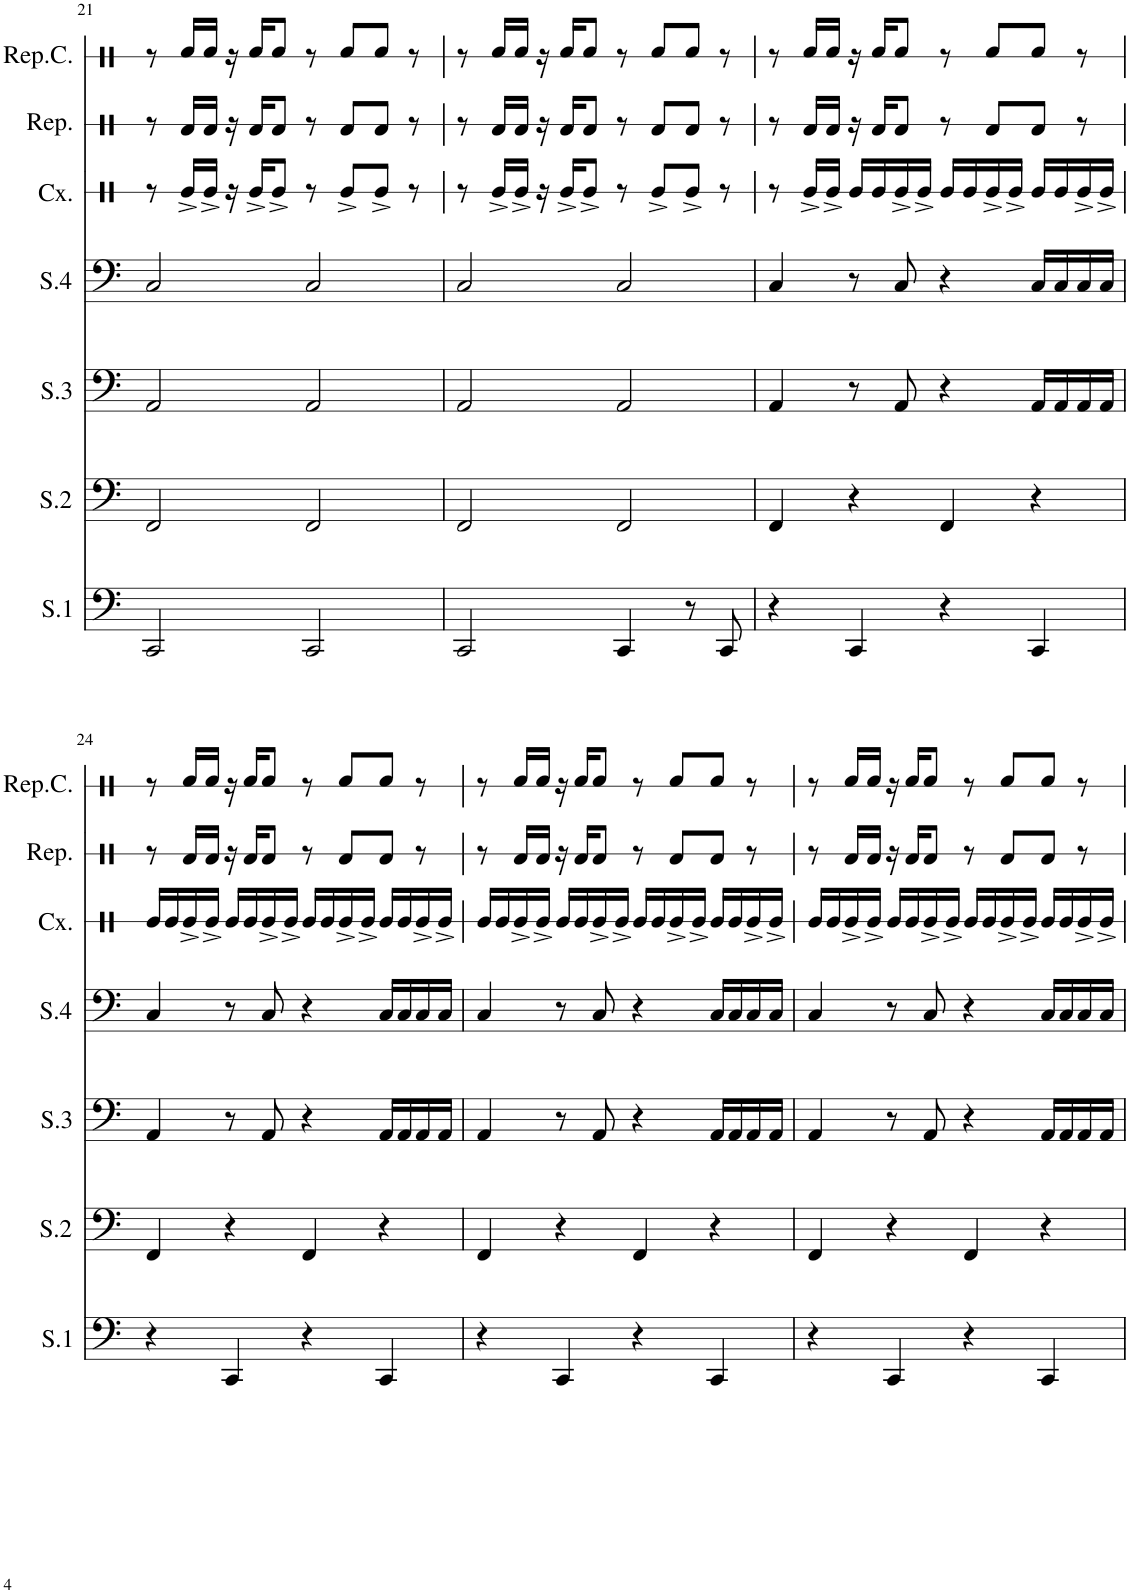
**kern	**kern	**kern	**kern	**kern	**kern	**kern
*part7	*part6	*part5	*part4	*part3	*part2	*part1
*staff7	*staff6	*staff5	*staff4	*staff3	*staff2	*staff1
*I"Surdo 1	*I"Surdo 2	*I"Surdo 3	*I"Surdo 4	*I"Caixa	*I"Repinique	*I"Repinique Central
*I'S.1	*I'S.2	*I'S.3	*I'S.4	*I'Cx.	*I'Rep.	*I'Rep.C.
!!LO:PB:g=z
*clefF4	*clefF4	*clefF4	*clefF4	*clefX	*clefX	*clefX
*k[]	*k[]	*k[]	*k[]	*k[]	*k[]	*k[]
*M4/4	*M4/4	*M4/4	*M4/4	*M4/4	*M4/4	*M4/4
=21	=21	=21	=21	=21	=21	=21
2CC/	2FF/	2AA/	2C/	8r	8r	8r
.	.	.	.	16Re^/LL	16Rd/LL	16Rf/LL
.	.	.	.	16Re^/JJ	16Rd/JJ	16Rf/JJ
.	.	.	.	16r	16r	16r
.	.	.	.	16Re^/KL	16Rd/KL	16Rf/KL
.	.	.	.	8Re^/J	8Rd/J	8Rf/J
2CC/	2FF/	2AA/	2C/	8r	8r	8r
.	.	.	.	8Re^/L	8Rd/L	8Rf/L
.	.	.	.	8Re^/J	8Rd/J	8Rf/J
.	.	.	.	8r	8r	8r
=22	=22	=22	=22	=22	=22	=22
2CC/	2FF/	2AA/	2C/	8r	8r	8r
.	.	.	.	16Re^/LL	16Rd/LL	16Rf/LL
.	.	.	.	16Re^/JJ	16Rd/JJ	16Rf/JJ
.	.	.	.	16r	16r	16r
.	.	.	.	16Re^/KL	16Rd/KL	16Rf/KL
.	.	.	.	8Re^/J	8Rd/J	8Rf/J
4CC/	2FF/	2AA/	2C/	8r	8r	8r
.	.	.	.	8Re^/L	8Rd/L	8Rf/L
8r	.	.	.	8Re^/J	8Rd/J	8Rf/J
8CC/	.	.	.	8r	8r	8r
=23	=23	=23	=23	=23	=23	=23
4r	4FF/	4AA/	4C/	8r	8r	8r
.	.	.	.	16Re^/LL	16Rd/LL	16Rf/LL
.	.	.	.	16Re^/JJ	16Rd/JJ	16Rf/JJ
4CC/	4r	8r	8r	16Re/LL	16r	16r
.	.	.	.	16Re/	16Rd/KL	16Rf/KL
.	.	8AA/	8C/	16Re^/	8Rd/J	8Rf/J
.	.	.	.	16Re^/JJ	.	.
4r	4FF/	4r	4r	16Re/LL	8r	8r
.	.	.	.	16Re/	.	.
.	.	.	.	16Re^/	8Rd/L	8Rf/L
.	.	.	.	16Re^/JJ	.	.
4CC/	4r	16AA/LL	16C/LL	16Re/LL	8Rd/J	8Rf/J
.	.	16AA/	16C/	16Re/	.	.
.	.	16AA/	16C/	16Re^/	8r	8r
.	.	16AA/JJ	16C/JJ	16Re^/JJ	.	.
!!LO:LB:g=z
=24	=24	=24	=24	=24	=24	=24
4r	4FF/	4AA/	4C/	16Re/LL	8r	8r
.	.	.	.	16Re/	.	.
.	.	.	.	16Re^/	16Rd/LL	16Rf/LL
.	.	.	.	16Re^/JJ	16Rd/JJ	16Rf/JJ
4CC/	4r	8r	8r	16Re/LL	16r	16r
.	.	.	.	16Re/	16Rd/KL	16Rf/KL
.	.	8AA/	8C/	16Re^/	8Rd/J	8Rf/J
.	.	.	.	16Re^/JJ	.	.
4r	4FF/	4r	4r	16Re/LL	8r	8r
.	.	.	.	16Re/	.	.
.	.	.	.	16Re^/	8Rd/L	8Rf/L
.	.	.	.	16Re^/JJ	.	.
4CC/	4r	16AA/LL	16C/LL	16Re/LL	8Rd/J	8Rf/J
.	.	16AA/	16C/	16Re/	.	.
.	.	16AA/	16C/	16Re^/	8r	8r
.	.	16AA/JJ	16C/JJ	16Re^/JJ	.	.
=25	=25	=25	=25	=25	=25	=25
4r	4FF/	4AA/	4C/	16Re/LL	8r	8r
.	.	.	.	16Re/	.	.
.	.	.	.	16Re^/	16Rd/LL	16Rf/LL
.	.	.	.	16Re^/JJ	16Rd/JJ	16Rf/JJ
4CC/	4r	8r	8r	16Re/LL	16r	16r
.	.	.	.	16Re/	16Rd/KL	16Rf/KL
.	.	8AA/	8C/	16Re^/	8Rd/J	8Rf/J
.	.	.	.	16Re^/JJ	.	.
4r	4FF/	4r	4r	16Re/LL	8r	8r
.	.	.	.	16Re/	.	.
.	.	.	.	16Re^/	8Rd/L	8Rf/L
.	.	.	.	16Re^/JJ	.	.
4CC/	4r	16AA/LL	16C/LL	16Re/LL	8Rd/J	8Rf/J
.	.	16AA/	16C/	16Re/	.	.
.	.	16AA/	16C/	16Re^/	8r	8r
.	.	16AA/JJ	16C/JJ	16Re^/JJ	.	.
=26	=26	=26	=26	=26	=26	=26
4r	4FF/	4AA/	4C/	16Re/LL	8r	8r
.	.	.	.	16Re/	.	.
.	.	.	.	16Re^/	16Rd/LL	16Rf/LL
.	.	.	.	16Re^/JJ	16Rd/JJ	16Rf/JJ
4CC/	4r	8r	8r	16Re/LL	16r	16r
.	.	.	.	16Re/	16Rd/KL	16Rf/KL
.	.	8AA/	8C/	16Re^/	8Rd/J	8Rf/J
.	.	.	.	16Re^/JJ	.	.
4r	4FF/	4r	4r	16Re/LL	8r	8r
.	.	.	.	16Re/	.	.
.	.	.	.	16Re^/	8Rd/L	8Rf/L
.	.	.	.	16Re^/JJ	.	.
4CC/	4r	16AA/LL	16C/LL	16Re/LL	8Rd/J	8Rf/J
.	.	16AA/	16C/	16Re/	.	.
.	.	16AA/	16C/	16Re^/	8r	8r
.	.	16AA/JJ	16C/JJ	16Re^/JJ	.	.
=	=	=	=	=	=	=
*-	*-	*-	*-	*-	*-	*-
